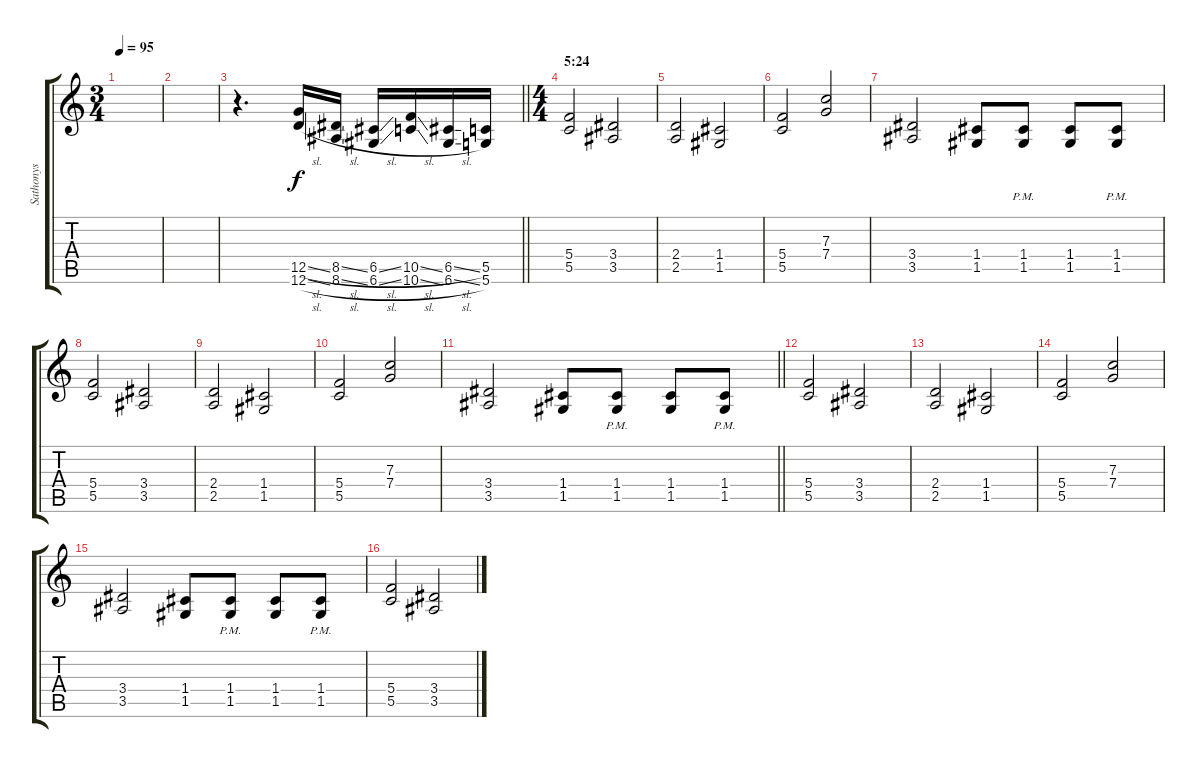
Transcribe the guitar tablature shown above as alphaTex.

\track ("Sathonys" "Sathonys") {instrument distortionguitar}
\staff {score tabs}
\tuning (D4 A3 F3 C3 G2 D2) {hide}
\ts (3 4)
\tempo 95
\clef g2
\ks c
|
|
\barLineRight lightlight
r.4{d volume 15 balance 3} (12.5{sl} 12.6{sl}).16 (8.5{sl} 8.6{sl}).16 (6.5{sl} 6.6{sl}).16 (10.5{sl} 10.6{sl}).16 (6.5{sl} 6.6{sl}).16 (5.5 5.6).16 |
\ts (4 4)
\section ("" "5:24")
(5.4 5.5).2 (3.4 3.5).2 |
(2.4 2.5).2 (1.4 1.5).2 |
(5.4 5.5).2 (7.3 7.4).2 |
(3.4 3.5).2 (1.4 1.5).8 (1.4{pm} 1.5{pm}).8 (1.4 1.5).8 (1.4{pm} 1.5{pm}).8 |
(5.4 5.5).2 (3.4 3.5).2 |
(2.4 2.5).2 (1.4 1.5).2 |
(5.4 5.5).2 (7.3 7.4).2 |
\barLineRight lightlight
(3.4 3.5).2 (1.4 1.5).8 (1.4{pm} 1.5{pm}).8 (1.4 1.5).8 (1.4{pm} 1.5{pm}).8 |
(5.4 5.5).2 (3.4 3.5).2 |
(2.4 2.5).2 (1.4 1.5).2 |
(5.4 5.5).2 (7.3 7.4).2 |
(3.4 3.5).2 (1.4 1.5).8 (1.4{pm} 1.5{pm}).8 (1.4 1.5).8 (1.4{pm} 1.5{pm}).8 |
(5.4 5.5).2 (3.4 3.5).2
